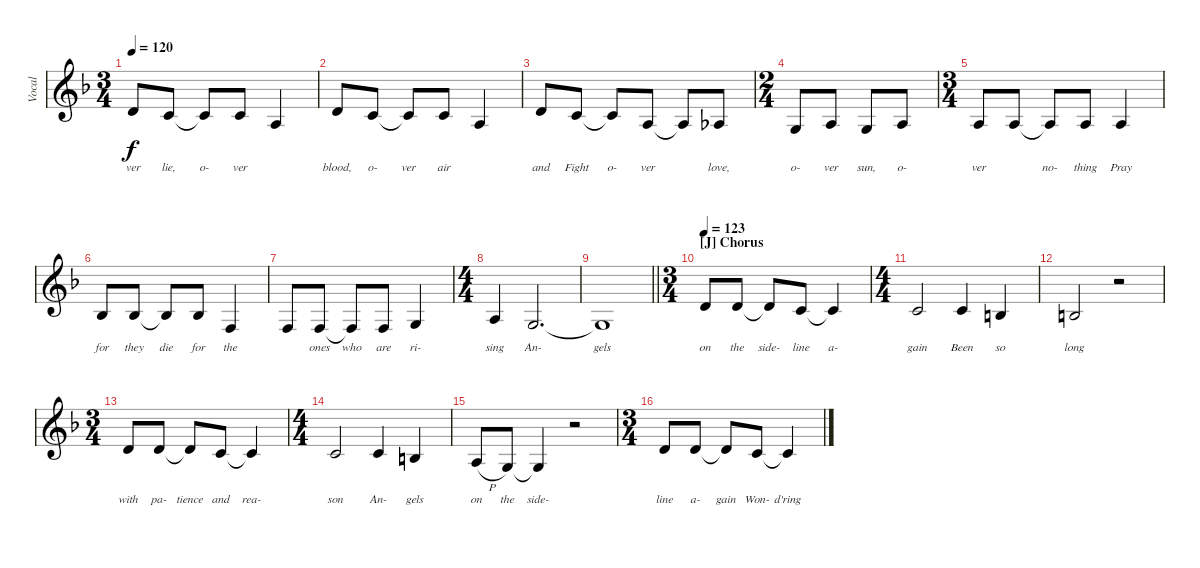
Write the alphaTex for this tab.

\track ("Vocal" "Vocal") {instrument frenchhorn}
\staff {score}
\tuning (E4 B3 G3 D3 A2 E2) {hide}
\ts (3 4)
\tempo 120
\clef g2
\ks dminor
3.2.8{lyrics (0 "ver") lyrics (1 "") lyrics (2 "") lyrics (3 "") lyrics (4 "") dy f beam Up} 1.2.8{lyrics (0 "lie,") lyrics (1 "") lyrics (2 "") lyrics (3 "") lyrics (4 "") beam Up} 1.2{t}.8{lyrics (0 "o-") lyrics (1 "") lyrics (2 "") lyrics (3 "") lyrics (4 "") beam Up} 1.2.8{lyrics (0 "ver") lyrics (1 "") lyrics (2 "") lyrics (3 "") lyrics (4 "") beam Up} 2.3.4{lyrics (0 "") lyrics (1 "") lyrics (2 "") lyrics (3 "") lyrics (4 "")} |
3.2.8{lyrics (0 "blood,") lyrics (1 "") lyrics (2 "") lyrics (3 "") lyrics (4 "") beam Up} 1.2.8{lyrics (0 "o-") lyrics (1 "") lyrics (2 "") lyrics (3 "") lyrics (4 "") beam Up} 1.2{t}.8{lyrics (0 "ver") lyrics (1 "") lyrics (2 "") lyrics (3 "") lyrics (4 "") beam Up} 1.2.8{lyrics (0 "air") lyrics (1 "") lyrics (2 "") lyrics (3 "") lyrics (4 "") beam Up} 2.3.4{lyrics (0 "") lyrics (1 "") lyrics (2 "") lyrics (3 "") lyrics (4 "")} |
3.2.8{lyrics (0 "and") lyrics (1 "") lyrics (2 "") lyrics (3 "") lyrics (4 "") beam Up} 1.2.8{lyrics (0 "Fight") lyrics (1 "") lyrics (2 "") lyrics (3 "") lyrics (4 "") beam Up} 1.2{t}.8{lyrics (0 "o-") lyrics (1 "") lyrics (2 "") lyrics (3 "") lyrics (4 "") beam Up} 2.3.8{lyrics (0 "ver") lyrics (1 "") lyrics (2 "") lyrics (3 "") lyrics (4 "") beam Up} 2.3{t}.8{lyrics (0 "") lyrics (1 "") lyrics (2 "") lyrics (3 "") lyrics (4 "")} 1.3.8{lyrics (0 "love,") lyrics (1 "") lyrics (2 "") lyrics (3 "") lyrics (4 "")} |
\ts (2 4)
0.3.8{lyrics (0 "o-") lyrics (1 "") lyrics (2 "") lyrics (3 "") lyrics (4 "")} 2.3.8{lyrics (0 "ver") lyrics (1 "") lyrics (2 "") lyrics (3 "") lyrics (4 "")} 0.3.8{lyrics (0 "sun,") lyrics (1 "") lyrics (2 "") lyrics (3 "") lyrics (4 "")} 2.3.8{lyrics (0 "o-") lyrics (1 "") lyrics (2 "") lyrics (3 "") lyrics (4 "")} |
\ts (3 4)
2.3.8{lyrics (0 "ver") lyrics (1 "") lyrics (2 "") lyrics (3 "") lyrics (4 "")} 2.3.8{lyrics (0 "") lyrics (1 "") lyrics (2 "") lyrics (3 "") lyrics (4 "")} 2.3{t}.8{lyrics (0 "no-") lyrics (1 "") lyrics (2 "") lyrics (3 "") lyrics (4 "")} 2.3.8{lyrics (0 "thing") lyrics (1 "") lyrics (2 "") lyrics (3 "") lyrics (4 "")} 2.3.4{lyrics (0 "Pray") lyrics (1 "") lyrics (2 "") lyrics (3 "") lyrics (4 "")} |
3.3.8{lyrics (0 "for") lyrics (1 "") lyrics (2 "") lyrics (3 "") lyrics (4 "") beam Up} 3.3.8{lyrics (0 "they") lyrics (1 "") lyrics (2 "") lyrics (3 "") lyrics (4 "") beam Up} 3.3{t}.8{lyrics (0 "die") lyrics (1 "") lyrics (2 "") lyrics (3 "") lyrics (4 "") beam Up} 3.3.8{lyrics (0 "for") lyrics (1 "") lyrics (2 "") lyrics (3 "") lyrics (4 "") beam Up} 3.4.4{lyrics (0 "the") lyrics (1 "") lyrics (2 "") lyrics (3 "") lyrics (4 "")} |
3.4.8{lyrics (0 "") lyrics (1 "") lyrics (2 "") lyrics (3 "") lyrics (4 "")} 3.4.8{lyrics (0 "ones") lyrics (1 "") lyrics (2 "") lyrics (3 "") lyrics (4 "")} 3.4{t}.8{lyrics (0 "who") lyrics (1 "") lyrics (2 "") lyrics (3 "") lyrics (4 "")} 3.4.8{lyrics (0 "are") lyrics (1 "") lyrics (2 "") lyrics (3 "") lyrics (4 "")} 0.3.4{lyrics (0 "ri-") lyrics (1 "") lyrics (2 "") lyrics (3 "") lyrics (4 "")} |
\ts (4 4)
2.3.4{lyrics (0 "sing") lyrics (1 "") lyrics (2 "") lyrics (3 "") lyrics (4 "")} 0.3.2{d lyrics (0 "An-") lyrics (1 "") lyrics (2 "") lyrics (3 "") lyrics (4 "")} |
\barLineRight lightlight
0.3{t}.1{lyrics (0 "gels") lyrics (1 "") lyrics (2 "") lyrics (3 "") lyrics (4 "")} |
\ts (3 4)
\section ("" "[J] Chorus")
\tempo 123
3.2.8{lyrics (0 "on") lyrics (1 "") lyrics (2 "") lyrics (3 "") lyrics (4 "") beam Up} 3.2.8{lyrics (0 "the") lyrics (1 "") lyrics (2 "") lyrics (3 "") lyrics (4 "") beam Up} 3.2{t}.8{lyrics (0 "side-") lyrics (1 "") lyrics (2 "") lyrics (3 "") lyrics (4 "") beam Up} 1.2.8{lyrics (0 "line") lyrics (1 "") lyrics (2 "") lyrics (3 "") lyrics (4 "") beam Up} 1.2{t}.4{lyrics (0 "a-") lyrics (1 "") lyrics (2 "") lyrics (3 "") lyrics (4 "") beam Up} |
\ts (4 4)
1.2.2{lyrics (0 "gain") lyrics (1 "") lyrics (2 "") lyrics (3 "") lyrics (4 "") beam Up} 1.2.4{lyrics (0 "Been") lyrics (1 "") lyrics (2 "") lyrics (3 "") lyrics (4 "") beam Up} 0.2.4{lyrics (0 "so") lyrics (1 "") lyrics (2 "") lyrics (3 "") lyrics (4 "") beam Up} |
0.2.2{lyrics (0 "long") lyrics (1 "") lyrics (2 "") lyrics (3 "") lyrics (4 "") beam Up} r.2 |
\ts (3 4)
3.2.8{lyrics (0 "with") lyrics (1 "") lyrics (2 "") lyrics (3 "") lyrics (4 "") beam Up} 3.2.8{lyrics (0 "pa-") lyrics (1 "") lyrics (2 "") lyrics (3 "") lyrics (4 "") beam Up} 3.2{t}.8{lyrics (0 "tience") lyrics (1 "") lyrics (2 "") lyrics (3 "") lyrics (4 "") beam Up} 1.2.8{lyrics (0 "and") lyrics (1 "") lyrics (2 "") lyrics (3 "") lyrics (4 "") beam Up} 1.2{t}.4{lyrics (0 "rea-") lyrics (1 "") lyrics (2 "") lyrics (3 "") lyrics (4 "") beam Up} |
\ts (4 4)
1.2.2{lyrics (0 "son") lyrics (1 "") lyrics (2 "") lyrics (3 "") lyrics (4 "") beam Up} 1.2.4{lyrics (0 "An-") lyrics (1 "") lyrics (2 "") lyrics (3 "") lyrics (4 "") beam Up} 0.2.4{lyrics (0 "gels") lyrics (1 "") lyrics (2 "") lyrics (3 "") lyrics (4 "") beam Up} |
2.3{h}.8{lyrics (0 "on") lyrics (1 "") lyrics (2 "") lyrics (3 "") lyrics (4 "")} 0.3.8{lyrics (0 "the") lyrics (1 "") lyrics (2 "") lyrics (3 "") lyrics (4 "")} 0.3{t}.4{lyrics (0 "side-") lyrics (1 "") lyrics (2 "") lyrics (3 "") lyrics (4 "")} r.2 |
\ts (3 4)
3.2.8{lyrics (0 "line") lyrics (1 "") lyrics (2 "") lyrics (3 "") lyrics (4 "") beam Up} 3.2.8{lyrics (0 "a-") lyrics (1 "") lyrics (2 "") lyrics (3 "") lyrics (4 "") beam Up} 3.2{t}.8{lyrics (0 "gain") lyrics (1 "") lyrics (2 "") lyrics (3 "") lyrics (4 "") beam Up} 1.2.8{lyrics (0 "Won-") lyrics (1 "") lyrics (2 "") lyrics (3 "") lyrics (4 "") beam Up} 1.2{t}.4{lyrics (0 "d'ring") lyrics (1 "") lyrics (2 "") lyrics (3 "") lyrics (4 "") beam Up}
